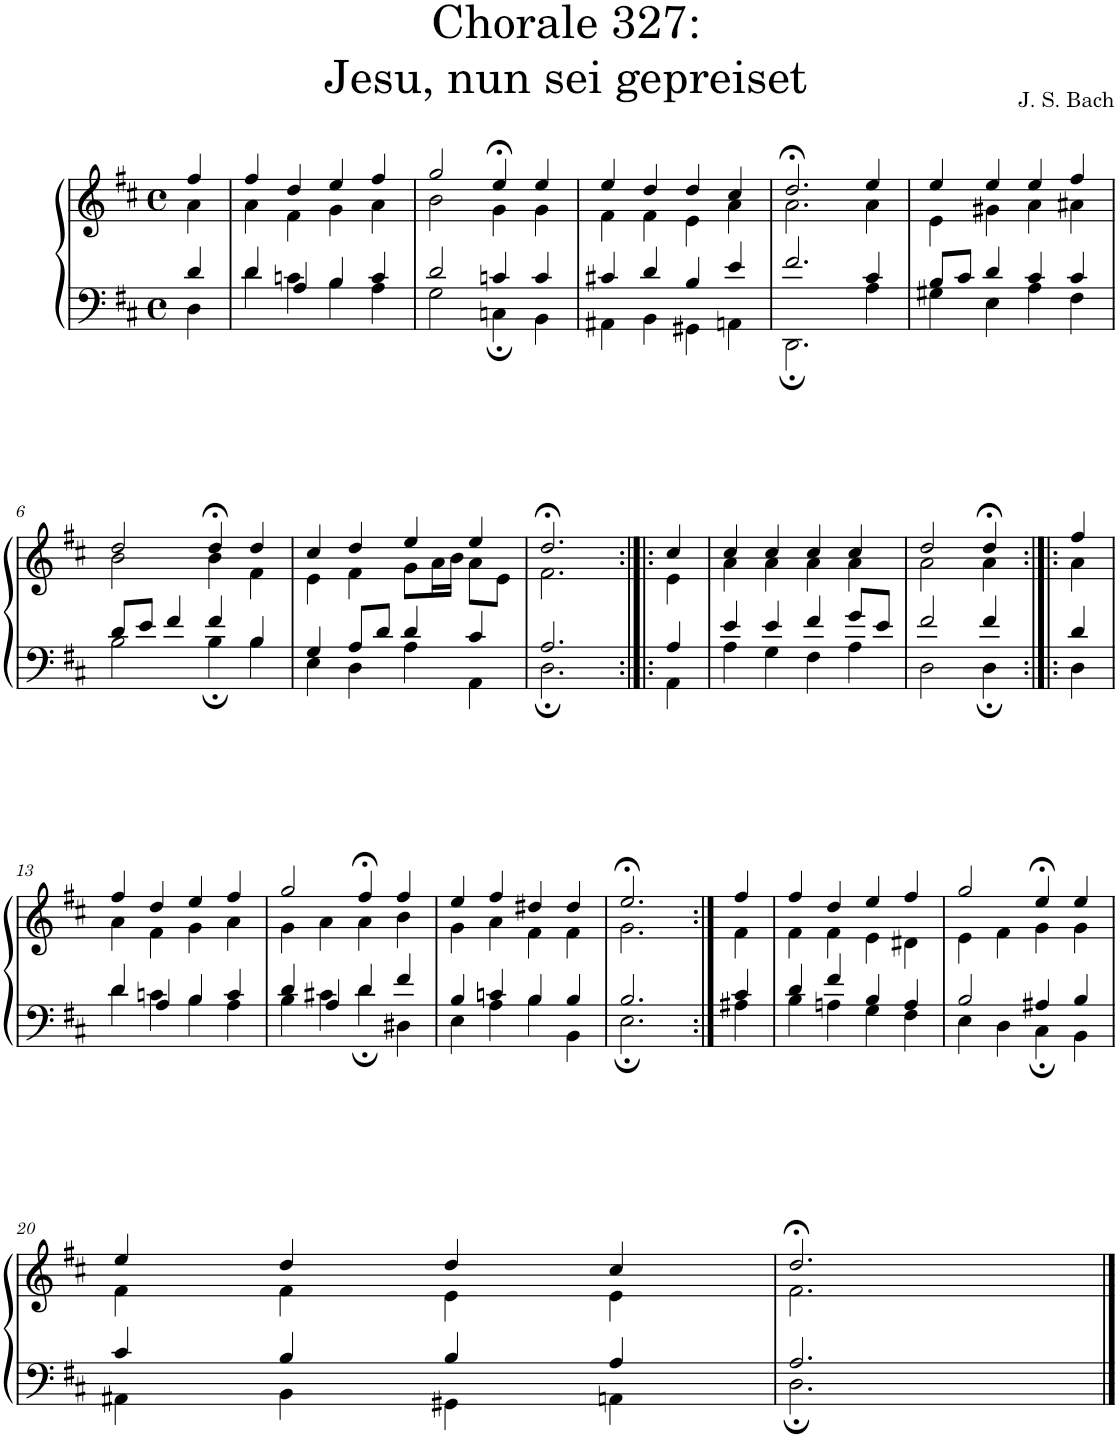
**kern	**kern
*part1	*part1
*staff2	*staff1
*I"S,A	*
*clefF4	*clefG2
*k[f#c#]	*k[f#c#]
*M4/4	*M4/4
*met(c)	*met(c)
=	=
*^	*^
4d/	4D\	4ff#/	4a\
=1	=1	=1	=1
4d/	4d\	4ff#/	4a\
4A/	4cn\	4dd/	4f#\
4B/	4B\	4ee/	4g\
4c/	4A\	4ff#/	4a\
=2	=2	=2	=2
2d/	2G\	2gg/	2b\
4cn/	4Cn;\	4ee;</	4g\
4c/	4BB\	4ee/	4g\
=3	=3	=3	=3
4c#X/	4AA#X\	4ee/	4f#\
4d/	4BB\	4dd/	4f#\
4B/	4GG#X\	4dd/	4e\
4e/	4AAn\	4cc#/	4a\
=4	=4	=4	=4
2.f#/	2.DD;\	2.dd;</	2.a\
4c#/	4A\	4ee/	4a\
=5	=5	=5	=5
8B/L	4G#X\	4ee/	4e\
8c#/J	.	.	.
4d/	4E\	4ee/	4g#X\
4c#/	4A\	4ee/	4a\
4c#/	4F#\	4ff#/	4a#X\
!!LO:LB:g=z	!!
=6	=6	=6	=6
8d/L	2B\	2dd/	2b\
8e/J	.	.	.
4f#/	.	.	.
4f#/	4B;\	4dd;</	4b\
4B/	4B\	4dd/	4f#\
=7	=7	=7	=7
4G/	4E\	4cc#/	4e\
8A/L	4D\	4dd/	4f#\
8d/J	.	.	.
4d/	4A\	4ee/	8g\L
.	.	.	16a\L
.	.	.	16b\JJ
4c#/	4AA\	4ee/	8a\L
.	.	.	8e\J
=1299	=1299	=1299	=1299
2.A/	2.D;\	2.dd;</	2.f#\
=1300:|!|:	=1300:|!|:	=1300:|!|:	=1300:|!|:
4A/	4AA\	4cc#/	4e\
=10	=10	=10	=10
4e/	4A\	4cc#/	4a\
4e/	4G\	4cc#/	4a\
4f#/	4F#\	4cc#/	4a\
8g/L	4A\	4cc#/	4a\
8e/J	.	.	.
=1302	=1302	=1302	=1302
2f#/	2D\	2dd/	2a\
4f#/	4D;\	4dd;</	4a\
=1303:|!|:	=1303:|!|:	=1303:|!|:	=1303:|!|:
4d/	4D\	4ff#/	4a\
!!LO:LB:g=z	!!
=13	=13	=13	=13
4d/	4d\	4ff#/	4a\
4A/	4cn\	4dd/	4f#\
4B/	4B\	4ee/	4g\
4c/	4A\	4ff#/	4a\
=14	=14	=14	=14
4d/	4B\	2gg/	4g\
4A/	4c#X\	.	4a\
4d/	4d;\	4ff#;</	4a\
4f#/	4D#X\	4ff#/	4b\
=15	=15	=15	=15
4B/	4E\	4ee/	4g\
4cn/	4A\	4ff#/	4a\
4B/	4B\	4dd#X/	4f#\
4B/	4BB\	4dd#/	4f#\
=1307	=1307	=1307	=1307
2.B/	2.E;\	2.ee;</	2.g\
=1308:|!	=1308:|!	=1308:|!	=1308:|!
4c#/	4A#X\	4ff#/	4f#\
=18	=18	=18	=18
4d/	4B\	4ff#/	4f#\
4f#/	4An\	4dd/	4f#\
4B/	4G\	4ee/	4e\
4A/	4F#\	4ff#/	4d#X\
=19	=19	=19	=19
2B/	4E\	2gg/	4e\
.	4D\	.	4f#\
4A#X/	4C#;\	4ee;</	4g\
4B/	4BB\	4ee/	4g\
!!LO:LB:g=z	!!
=20	=20	=20	=20
4c#/	4AA#X\	4ee/	4f#\
4B/	4BB\	4dd/	4f#\
4B/	4GG#X\	4dd/	4e\
4A/	4AAn\	4cc#/	4e\
=21	=21	=21	=21
2.A/	2.D;\	2.dd;</	2.f#\
*v	*v	*	*
*	*v	*v
==	==
*-	*-
